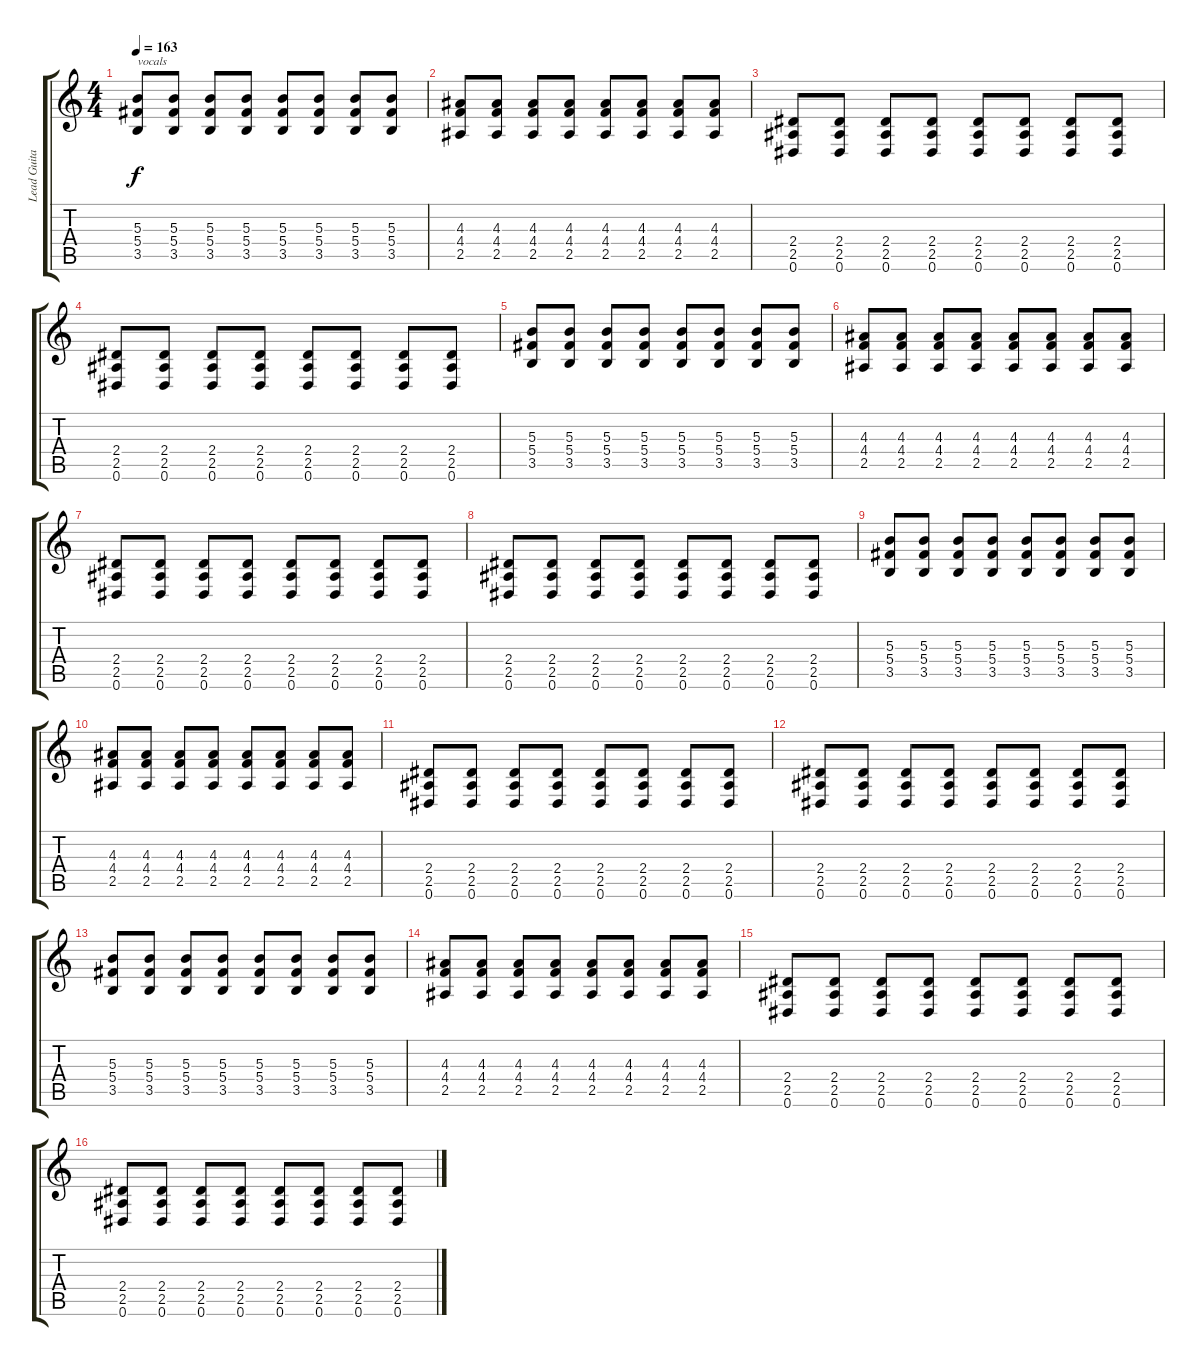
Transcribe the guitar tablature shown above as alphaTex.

\track ("Lead Guitar" "Lead Guita") {instrument distortionguitar}
\staff {score tabs}
\tuning (Eb4 Bb3 Gb3 Db3 Ab2 Eb2) {hide}
\ts (4 4)
\tempo 163
\clef g2
\ks c
(5.3 5.4 3.5).8{txt "vocals" dy f} (5.3 5.4 3.5).8 (5.3 5.4 3.5).8 (5.3 5.4 3.5).8 (5.3 5.4 3.5).8 (5.3 5.4 3.5).8 (5.3 5.4 3.5).8 (5.3 5.4 3.5).8 |
(4.3 4.4 2.5).8 (4.3 4.4 2.5).8 (4.3 4.4 2.5).8 (4.3 4.4 2.5).8 (4.3 4.4 2.5).8 (4.3 4.4 2.5).8 (4.3 4.4 2.5).8 (4.3 4.4 2.5).8 |
(2.4 2.5 0.6).8 (2.4 2.5 0.6).8 (2.4 2.5 0.6).8 (2.4 2.5 0.6).8 (2.4 2.5 0.6).8 (2.4 2.5 0.6).8 (2.4 2.5 0.6).8 (2.4 2.5 0.6).8 |
(2.4 2.5 0.6).8 (2.4 2.5 0.6).8 (2.4 2.5 0.6).8 (2.4 2.5 0.6).8 (2.4 2.5 0.6).8 (2.4 2.5 0.6).8 (2.4 2.5 0.6).8 (2.4 2.5 0.6).8 |
(5.3 5.4 3.5).8 (5.3 5.4 3.5).8 (5.3 5.4 3.5).8 (5.3 5.4 3.5).8 (5.3 5.4 3.5).8 (5.3 5.4 3.5).8 (5.3 5.4 3.5).8 (5.3 5.4 3.5).8 |
(4.3 4.4 2.5).8 (4.3 4.4 2.5).8 (4.3 4.4 2.5).8 (4.3 4.4 2.5).8 (4.3 4.4 2.5).8 (4.3 4.4 2.5).8 (4.3 4.4 2.5).8 (4.3 4.4 2.5).8 |
(2.4 2.5 0.6).8 (2.4 2.5 0.6).8 (2.4 2.5 0.6).8 (2.4 2.5 0.6).8 (2.4 2.5 0.6).8 (2.4 2.5 0.6).8 (2.4 2.5 0.6).8 (2.4 2.5 0.6).8 |
(2.4 2.5 0.6).8 (2.4 2.5 0.6).8 (2.4 2.5 0.6).8 (2.4 2.5 0.6).8 (2.4 2.5 0.6).8 (2.4 2.5 0.6).8 (2.4 2.5 0.6).8 (2.4 2.5 0.6).8 |
(5.3 5.4 3.5).8 (5.3 5.4 3.5).8 (5.3 5.4 3.5).8 (5.3 5.4 3.5).8 (5.3 5.4 3.5).8 (5.3 5.4 3.5).8 (5.3 5.4 3.5).8 (5.3 5.4 3.5).8 |
(4.3 4.4 2.5).8 (4.3 4.4 2.5).8 (4.3 4.4 2.5).8 (4.3 4.4 2.5).8 (4.3 4.4 2.5).8 (4.3 4.4 2.5).8 (4.3 4.4 2.5).8 (4.3 4.4 2.5).8 |
(2.4 2.5 0.6).8 (2.4 2.5 0.6).8 (2.4 2.5 0.6).8 (2.4 2.5 0.6).8 (2.4 2.5 0.6).8 (2.4 2.5 0.6).8 (2.4 2.5 0.6).8 (2.4 2.5 0.6).8 |
(2.4 2.5 0.6).8 (2.4 2.5 0.6).8 (2.4 2.5 0.6).8 (2.4 2.5 0.6).8 (2.4 2.5 0.6).8 (2.4 2.5 0.6).8 (2.4 2.5 0.6).8 (2.4 2.5 0.6).8 |
(5.3 5.4 3.5).8 (5.3 5.4 3.5).8 (5.3 5.4 3.5).8 (5.3 5.4 3.5).8 (5.3 5.4 3.5).8 (5.3 5.4 3.5).8 (5.3 5.4 3.5).8 (5.3 5.4 3.5).8 |
(4.3 4.4 2.5).8 (4.3 4.4 2.5).8 (4.3 4.4 2.5).8 (4.3 4.4 2.5).8 (4.3 4.4 2.5).8 (4.3 4.4 2.5).8 (4.3 4.4 2.5).8 (4.3 4.4 2.5).8 |
(2.4 2.5 0.6).8 (2.4 2.5 0.6).8 (2.4 2.5 0.6).8 (2.4 2.5 0.6).8 (2.4 2.5 0.6).8 (2.4 2.5 0.6).8 (2.4 2.5 0.6).8 (2.4 2.5 0.6).8 |
(2.4 2.5 0.6).8 (2.4 2.5 0.6).8 (2.4 2.5 0.6).8 (2.4 2.5 0.6).8 (2.4 2.5 0.6).8 (2.4 2.5 0.6).8 (2.4 2.5 0.6).8 (2.4 2.5 0.6).8
